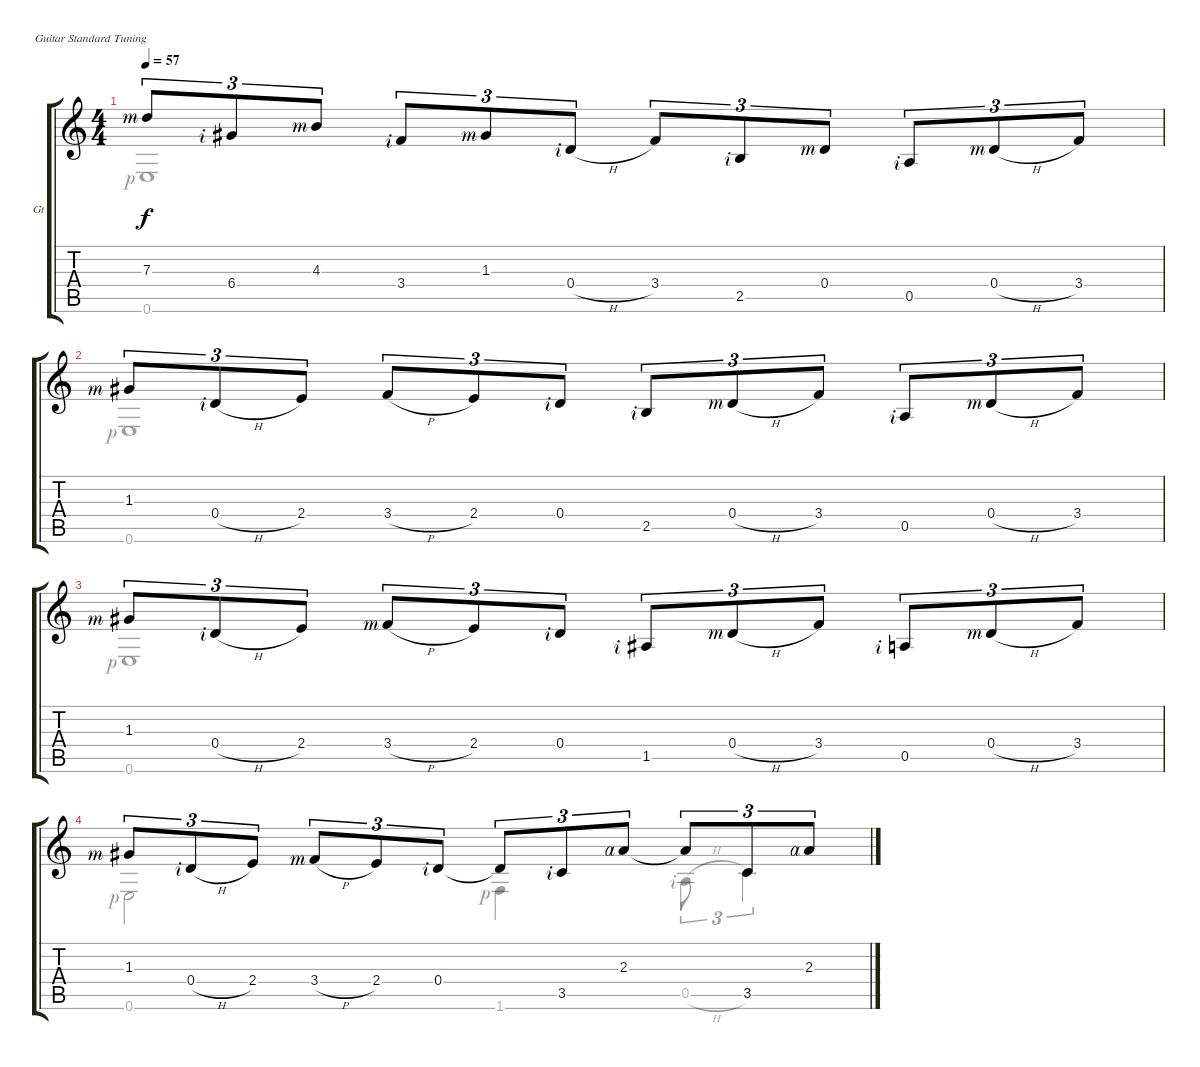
\defaultSystemsLayout 4
\bracketExtendMode groupsimilarinstruments
\firstSystemTrackNameOrientation horizontal
\otherSystemsTrackNameOrientation horizontal
\track ("Guitar" "Gt") {instrument acousticguitarnylon}
\staff {score tabs}
\tuning (E4 B3 G3 D3 A2 E2)
\voice
\ts (4 4)
\tempo 57
\clef g2
\ks c
7.3{rf 3}.8{tu (3 2) dy f} 6.4{rf 2}.8{tu (3 2)} 4.3{rf 3}.8{tu (3 2)} 3.4{rf 2}.8{tu (3 2)} 1.3{rf 3}.8{tu (3 2)} 0.4{h rf 2}.8{tu (3 2)} 3.4.8{tu (3 2)} 2.5{rf 2}.8{tu (3 2)} 0.4{rf 3}.8{tu (3 2)} 0.5{rf 2}.8{tu (3 2)} 0.4{h rf 3}.8{tu (3 2)} 3.4.8{tu (3 2)} |
1.3{rf 3}.8{tu (3 2)} 0.4{h rf 2}.8{tu (3 2)} 2.4.8{tu (3 2)} 3.4{h}.8{tu (3 2)} 2.4.8{tu (3 2)} 0.4{rf 2}.8{tu (3 2)} 2.5{rf 2}.8{tu (3 2)} 0.4{h rf 3}.8{tu (3 2)} 3.4.8{tu (3 2)} 0.5{rf 2}.8{tu (3 2)} 0.4{h rf 3}.8{tu (3 2)} 3.4.8{tu (3 2)} |
1.3{rf 3}.8{tu (3 2)} 0.4{h rf 2}.8{tu (3 2)} 2.4.8{tu (3 2)} 3.4{h rf 3}.8{tu (3 2)} 2.4.8{tu (3 2)} 0.4{rf 2}.8{tu (3 2)} 1.5{rf 2}.8{tu (3 2)} 0.4{h rf 3}.8{tu (3 2)} 3.4.8{tu (3 2)} 0.5{rf 2}.8{tu (3 2)} 0.4{h rf 3}.8{tu (3 2)} 3.4.8{tu (3 2)} |
1.3{rf 3}.8{tu (3 2)} 0.4{h rf 2}.8{tu (3 2)} 2.4.8{tu (3 2)} 3.4{h rf 3}.8{tu (3 2)} 2.4.8{tu (3 2)} 0.4{rf 2}.8{tu (3 2)} 0.4{t}.8{tu (3 2)} 3.5{rf 2}.8{tu (3 2)} 2.3{rf 4}.8{tu (3 2)} 2.3{t}.8{tu (3 2)} 3.5.8{tu (3 2)} 2.3{rf 4}.8{tu (3 2)}
\voice
\clef g2
\ottava regular
\simile none
\ks c
0.6{rf 1}.1{dy f} |
0.6{rf 1}.1 |
0.6{rf 1}.1 |
0.6{rf 1}.2 1.6{rf 1}.4 0.5{h rf 2}.8{tu (3 2)} 3.5.4{tu (3 2)}
